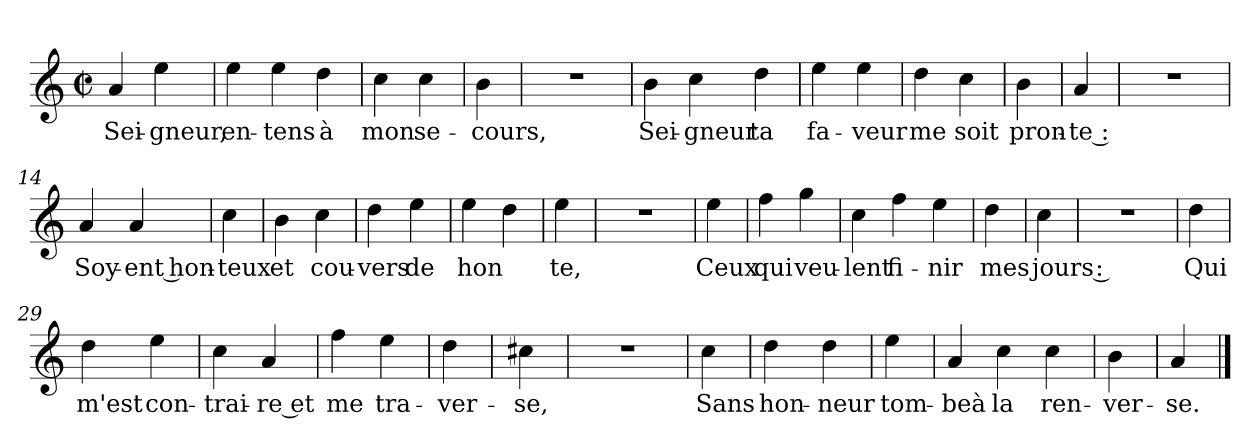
**kern	**text
*part1	*part1
*staff1	*staff1
*clefG2	*
*k[]	*
*C:	*
*M2/2	*
*met(c|)	*
=1	=1
4a	Sei-
4ee	-gneur,
=2	=2
4ee	en-
4ee	-tens
4dd	à
=4	=4
4cc	mon
4cc	se-
=5	=5
4b	-cours,
=6	=6
1r	.
=7	=7
4b	Sei-
4cc	-gneur
4dd	ta
=9	=9
4ee	fa-
4ee	-veur
=10	=10
4dd	me
4cc	soit
=11	=11
4b	pron-
=12	=12
4a	-te :
=13	=13
1r	.
=14	=14
4a	Soy-
4a	-ent hon-
=15	=15
4cc	-teux
=16	=16
4b	et
4cc	cou-
=17	=17
4dd	-vers
4ee	de
=18	=18
4ee	hon-
4dd	--
=19	=19
4ee	-te,
=20	=20
1r	.
=21	=21
4ee	Ceux
=22	=22
4ff	qui
4gg	veu-
=23	=23
4cc	-lent
4ff	fi-
4ee	-nir
=25	=25
4dd	mes
=26	=26
4cc	jours :
=27	=27
1r	.
=28	=28
4dd	Qui
=29	=29
4dd	m'est
4ee	con-
=30	=30
4cc	-trai-
4a	-re et
=31	=31
4ff	me
4ee	tra-
=32	=32
4dd	-ver-
=33	=33
4cc#X	-se,
=34	=34
1r	.
=35	=35
4cc	Sans
=36	=36
4dd	hon-
4dd	-neur
=37	=37
4ee	tom-
=38	=38
4a	-beà
4cc	la
4cc	ren-
=40	=40
4b	-ver-
=41	=41
4a	-se.
==	==
*-	*-
